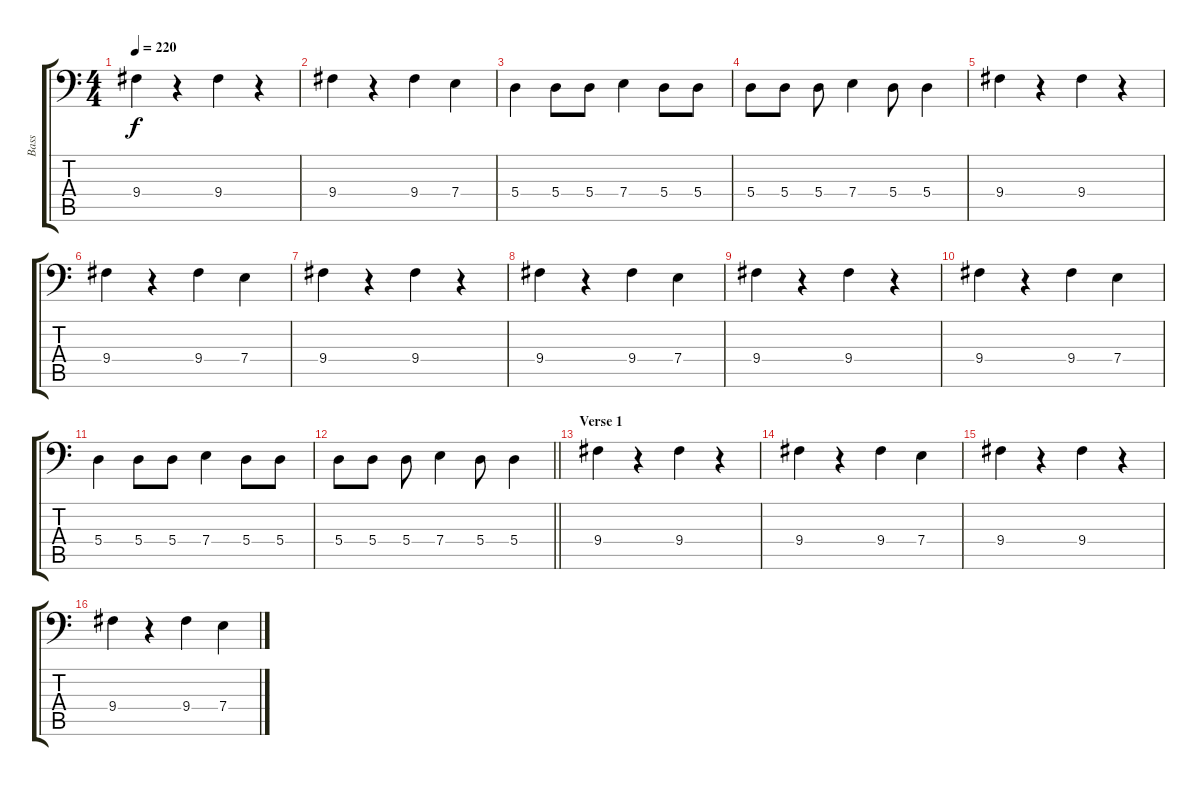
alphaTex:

\track ("Bass" "Bass") {instrument electricbassfinger}
\staff {score tabs}
\tuning (C3 G2 D2 A1 E1 B0) {hide}
\ts (4 4)
\tempo 220
\clef f4
\ks c
9.4.4{dy f} r.4 9.4.4 r.4 |
9.4.4 r.4 9.4.4 7.4.4 |
5.4.4 5.4.8 5.4.8 7.4.4 5.4.8 5.4.8 |
5.4.8 5.4.8 5.4.8 7.4.4 5.4.8 5.4.4 |
9.4.4 r.4 9.4.4 r.4 |
9.4.4 r.4 9.4.4 7.4.4 |
9.4.4 r.4 9.4.4 r.4 |
9.4.4 r.4 9.4.4 7.4.4 |
9.4.4 r.4 9.4.4 r.4 |
9.4.4 r.4 9.4.4 7.4.4 |
5.4.4 5.4.8 5.4.8 7.4.4 5.4.8 5.4.8 |
\barLineRight lightlight
5.4.8 5.4.8 5.4.8 7.4.4 5.4.8 5.4.4 |
\section ("" "Verse 1")
9.4.4 r.4 9.4.4 r.4 |
9.4.4 r.4 9.4.4 7.4.4 |
9.4.4 r.4 9.4.4 r.4 |
9.4.4 r.4 9.4.4 7.4.4
